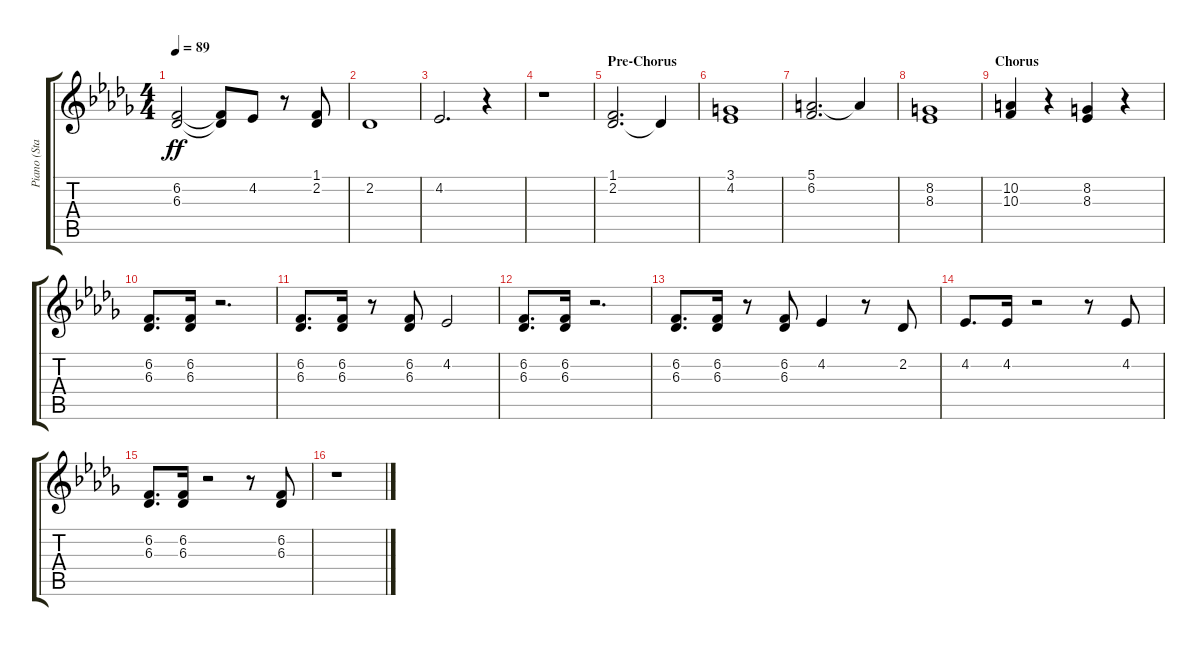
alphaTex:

\track ("Piano (Staff 1)" "Piano (Sta") {instrument electricpiano1}
\staff {score tabs}
\tuning (E4 B3 G3 D3 A2 E2) {hide}
\ts (4 4)
\tempo 89
\clef g2
\ks bbminor
(6.2 6.3).2{dy ff} (6.2{t} 6.3{t}).8 4.2.8 r.8 (1.1 2.2).8 |
2.2.1 |
4.2.2{d} r.4 |
r.1 |
\section ("" "Pre-Chorus")
(1.1 2.2).2{d} 2.2{t}.4 |
(3.1 4.2).1 |
(5.1 6.2).2{d} 5.1{t}.4 |
(8.2 8.3).1 |
\section ("" "Chorus")
(10.2 10.3).4 r.4 (8.2 8.3).4 r.4 |
(6.2 6.3).8{d} (6.2 6.3).16 r.2{d} |
(6.2 6.3).8{d} (6.2 6.3).16 r.8 (6.2 6.3).8 4.2.2 |
(6.2 6.3).8{d} (6.2 6.3).16 r.2{d} |
(6.2 6.3).8{d} (6.2 6.3).16 r.8 (6.2 6.3).8 4.2.4 r.8 2.2.8 |
4.2.8{d} 4.2.16 r.2 r.8 4.2.8 |
(6.2 6.3).8{d} (6.2 6.3).16 r.2 r.8 (6.2 6.3).8 |
r.1
